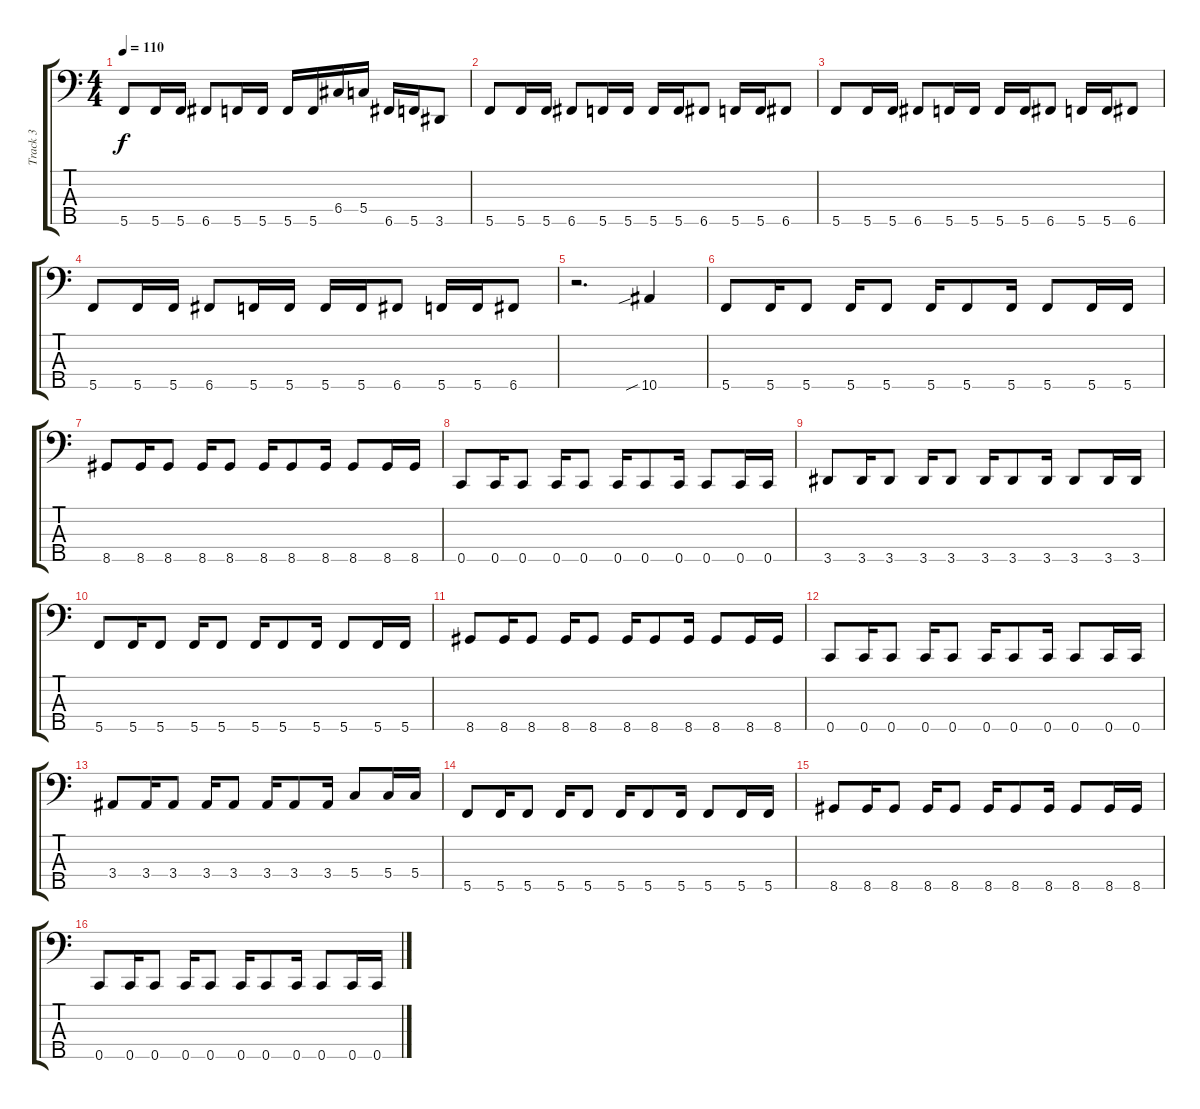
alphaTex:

\track ("Track 3" "Track 3") {instrument electricbassfinger}
\staff {score tabs}
\tuning (A2 F2 C2 G1 C1) {hide}
\ts (4 4)
\tempo 110
\clef f4
\ks c
5.5.8{dy f} 5.5.16 5.5.16 6.5.8 5.5.16 5.5.16 5.5.16 5.5.16 6.4.16 5.4.16 6.5.16 5.5.16 3.5.8 |
5.5.8 5.5.16 5.5.16 6.5.8 5.5.16 5.5.16 5.5.16 5.5.16 6.5.8 5.5.16 5.5.16 6.5.8 |
5.5.8 5.5.16 5.5.16 6.5.8 5.5.16 5.5.16 5.5.16 5.5.16 6.5.8 5.5.16 5.5.16 6.5.8 |
5.5.8 5.5.16 5.5.16 6.5.8 5.5.16 5.5.16 5.5.16 5.5.16 6.5.8 5.5.16 5.5.16 6.5.8 |
r.2{d} 10.5{sib}.4 |
5.5.8 5.5.16 5.5.8 5.5.16 5.5.8 5.5.16 5.5.8 5.5.16 5.5.8 5.5.16 5.5.16 |
8.5.8 8.5.16 8.5.8 8.5.16 8.5.8 8.5.16 8.5.8 8.5.16 8.5.8 8.5.16 8.5.16 |
0.5.8 0.5.16 0.5.8 0.5.16 0.5.8 0.5.16 0.5.8 0.5.16 0.5.8 0.5.16 0.5.16 |
3.5.8 3.5.16 3.5.8 3.5.16 3.5.8 3.5.16 3.5.8 3.5.16 3.5.8 3.5.16 3.5.16 |
5.5.8 5.5.16 5.5.8 5.5.16 5.5.8 5.5.16 5.5.8 5.5.16 5.5.8 5.5.16 5.5.16 |
8.5.8 8.5.16 8.5.8 8.5.16 8.5.8 8.5.16 8.5.8 8.5.16 8.5.8 8.5.16 8.5.16 |
0.5.8 0.5.16 0.5.8 0.5.16 0.5.8 0.5.16 0.5.8 0.5.16 0.5.8 0.5.16 0.5.16 |
3.4.8 3.4.16 3.4.8 3.4.16 3.4.8 3.4.16 3.4.8 3.4.16 5.4.8 5.4.16 5.4.16 |
5.5.8 5.5.16 5.5.8 5.5.16 5.5.8 5.5.16 5.5.8 5.5.16 5.5.8 5.5.16 5.5.16 |
8.5.8 8.5.16 8.5.8 8.5.16 8.5.8 8.5.16 8.5.8 8.5.16 8.5.8 8.5.16 8.5.16 |
0.5.8 0.5.16 0.5.8 0.5.16 0.5.8 0.5.16 0.5.8 0.5.16 0.5.8 0.5.16 0.5.16
